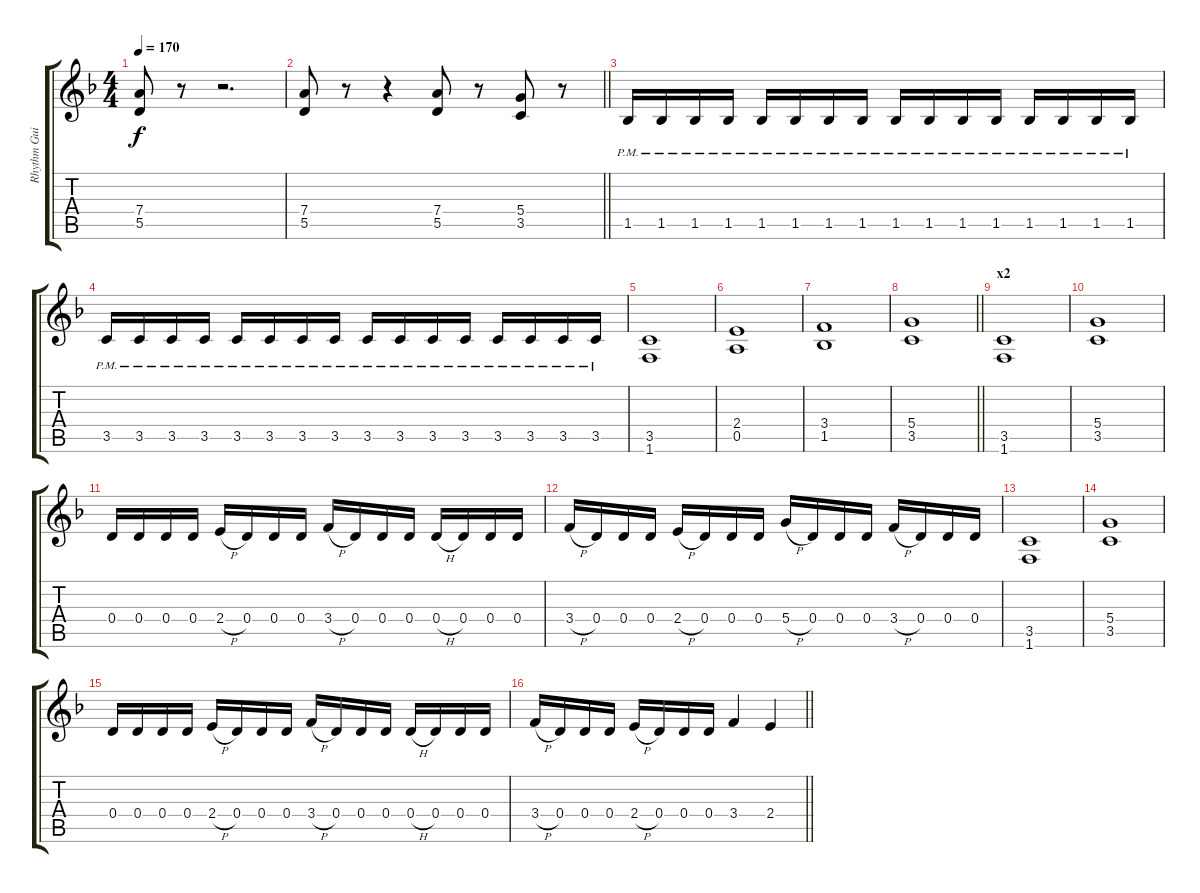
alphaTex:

\track ("Rhythm Guitar 1: Juha-Pekka Alanen" "Rhythm Gui") {instrument distortionguitar}
\staff {score tabs}
\tuning (E4 B3 G3 D3 A2 E2) {hide}
\ts (4 4)
\tempo 170
\clef g2
\ks dminor
(7.4 5.5).8{dy f} r.8 r.2{d} |
\barLineRight lightlight
(7.4 5.5).8 r.8 r.4 (7.4 5.5).8 r.8 (5.4 3.5).8 r.8 |
1.5{pm}.16 1.5{pm}.16 1.5{pm}.16 1.5{pm}.16 1.5{pm}.16 1.5{pm}.16 1.5{pm}.16 1.5{pm}.16 1.5{pm}.16 1.5{pm}.16 1.5{pm}.16 1.5{pm}.16 1.5{pm}.16 1.5{pm}.16 1.5{pm}.16 1.5{pm}.16 |
3.5{pm}.16 3.5{pm}.16 3.5{pm}.16 3.5{pm}.16 3.5{pm}.16 3.5{pm}.16 3.5{pm}.16 3.5{pm}.16 3.5{pm}.16 3.5{pm}.16 3.5{pm}.16 3.5{pm}.16 3.5{pm}.16 3.5{pm}.16 3.5{pm}.16 3.5{pm}.16 |
(3.5 1.6).1 |
(2.4 0.5).1 |
(3.4 1.5).1 |
\barLineRight lightlight
(5.4 3.5).1 |
\section ("" "x2")
(3.5 1.6).1 |
(5.4 3.5).1 |
0.4.16 0.4.16 0.4.16 0.4.16 2.4{h}.16 0.4.16 0.4.16 0.4.16 3.4{h}.16 0.4.16 0.4.16 0.4.16 0.4{h}.16 0.4.16 0.4.16 0.4.16 |
3.4{h}.16 0.4.16 0.4.16 0.4.16 2.4{h}.16 0.4.16 0.4.16 0.4.16 5.4{h}.16 0.4.16 0.4.16 0.4.16 3.4{h}.16 0.4.16 0.4.16 0.4.16 |
(3.5 1.6).1 |
(5.4 3.5).1 |
0.4.16 0.4.16 0.4.16 0.4.16 2.4{h}.16 0.4.16 0.4.16 0.4.16 3.4{h}.16 0.4.16 0.4.16 0.4.16 0.4{h}.16 0.4.16 0.4.16 0.4.16 |
\barLineRight lightlight
3.4{h}.16 0.4.16 0.4.16 0.4.16 2.4{h}.16 0.4.16 0.4.16 0.4.16 3.4.4 2.4.4
